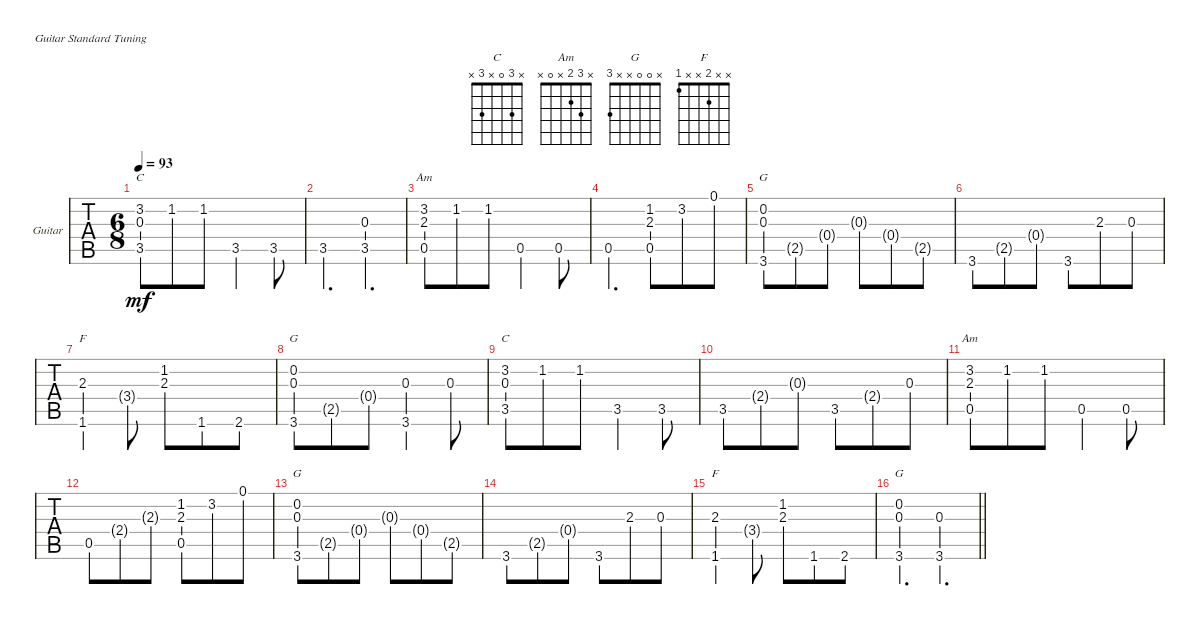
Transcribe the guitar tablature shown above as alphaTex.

\bracketExtendMode groupsimilarinstruments
\firstSystemTrackNameOrientation horizontal
\otherSystemsTrackNameOrientation horizontal
\track ("music.kaminari.info" "Guitar") {instrument accordion}
\staff {tabs}
\tuning (E4 B3 G3 D3 A2 E2)
\displaytranspose 12
\chord ("C" x 3 0 x 3 x)
\chord ("Am" x 3 2 x 0 x)
\chord ("G" x 0 0 x x 3)
\chord ("F" x x 2 x x 1)
\ts (6 8)
\tempo 93
\clef g2
\ks c
(3.2 3.5 0.3).8{ch "C" dy mf} 1.2.8 1.2.8 3.5.4 3.5.8 |
3.5.4{d} (0.3 3.5).4{d} |
(3.2 0.5 2.3).8{ch "Am"} 1.2.8 1.2.8 0.5.4 0.5.8 |
0.5.4{d} (1.2 0.5 2.3).8 3.2.8 0.1.8 |
(0.2 3.6 0.3).8{ch "G"} 2.5{g}.8 0.4{g}.8 0.3{g}.8 0.4{g}.8 2.5{g}.8 |
3.6.8 2.5{g}.8 0.4{g}.8 3.6.8 2.3.8 0.3.8 |
(2.3 1.6).4{ch "F"} 3.4{g}.8 (1.2 2.3).8 1.6.8 2.6.8 |
(0.2 3.6 0.3).8{ch "G"} 2.5{g}.8 0.4{g}.8 (0.3 3.6).4 0.3.8 |
(3.2 0.3 3.5).8{ch "C"} 1.2.8 1.2.8 3.5.4 3.5.8 |
3.5.8 2.4{g}.8 0.3{g}.8 3.5.8 2.4{g}.8 0.3.8 |
(3.2 0.5 2.3).8{ch "Am"} 1.2.8 1.2.8 0.5.4 0.5.8 |
0.5.8 2.4{g}.8 2.3{g}.8 (1.2 0.5 2.3).8 3.2.8 0.1.8 |
(0.2 0.3 3.6).8{ch "G"} 2.5{g}.8 0.4{g}.8 0.3{g}.8 0.4{g}.8 2.5{g}.8 |
3.6.8 2.5{g}.8 0.4{g}.8 3.6.8 2.3.8 0.3.8 |
(2.3 1.6).4{ch "F"} 3.4{g}.8 (1.2 2.3).8 1.6.8 2.6.8 |
\barLineRight lightlight
(0.2 3.6 0.3).4{d ch "G"} (0.3 3.6).4{d}
